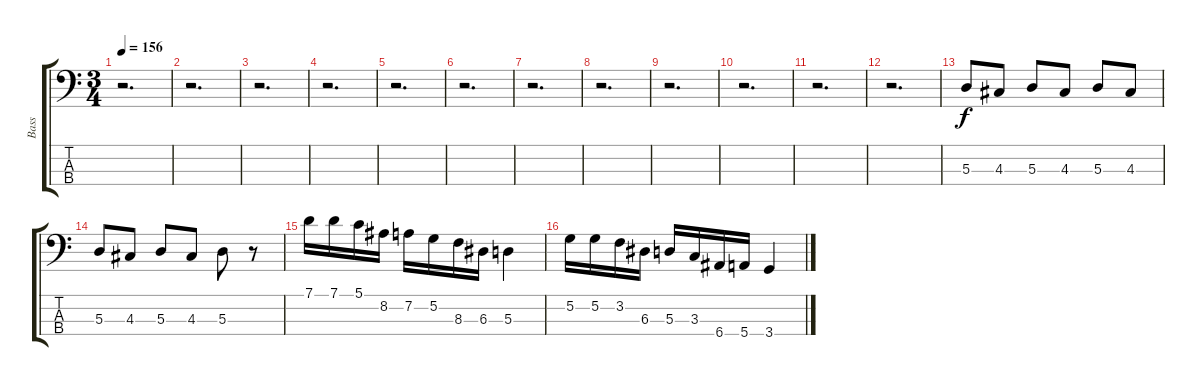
\track ("Bass" "Bass") {instrument electricbassfinger}
\staff {score tabs}
\tuning (G2 D2 A1 E1) {hide}
\ts (3 4)
\tempo 156
\clef f4
\ks c
r.2{d dy f} |
r.2{d} |
r.2{d} |
r.2{d} |
r.2{d} |
r.2{d} |
r.2{d} |
r.2{d} |
r.2{d} |
r.2{d} |
r.2{d} |
r.2{d} |
5.3.8 4.3.8 5.3.8 4.3.8 5.3.8 4.3.8 |
5.3.8 4.3.8 5.3.8 4.3.8 5.3.8 r.8 |
7.1.16 7.1.16 5.1.16 8.2.16 7.2.16 5.2.16 8.3.16 6.3.16 5.3.4 |
5.2.16 5.2.16 3.2.16 6.3.16 5.3.16 3.3.16 6.4.16 5.4.16 3.4.4
